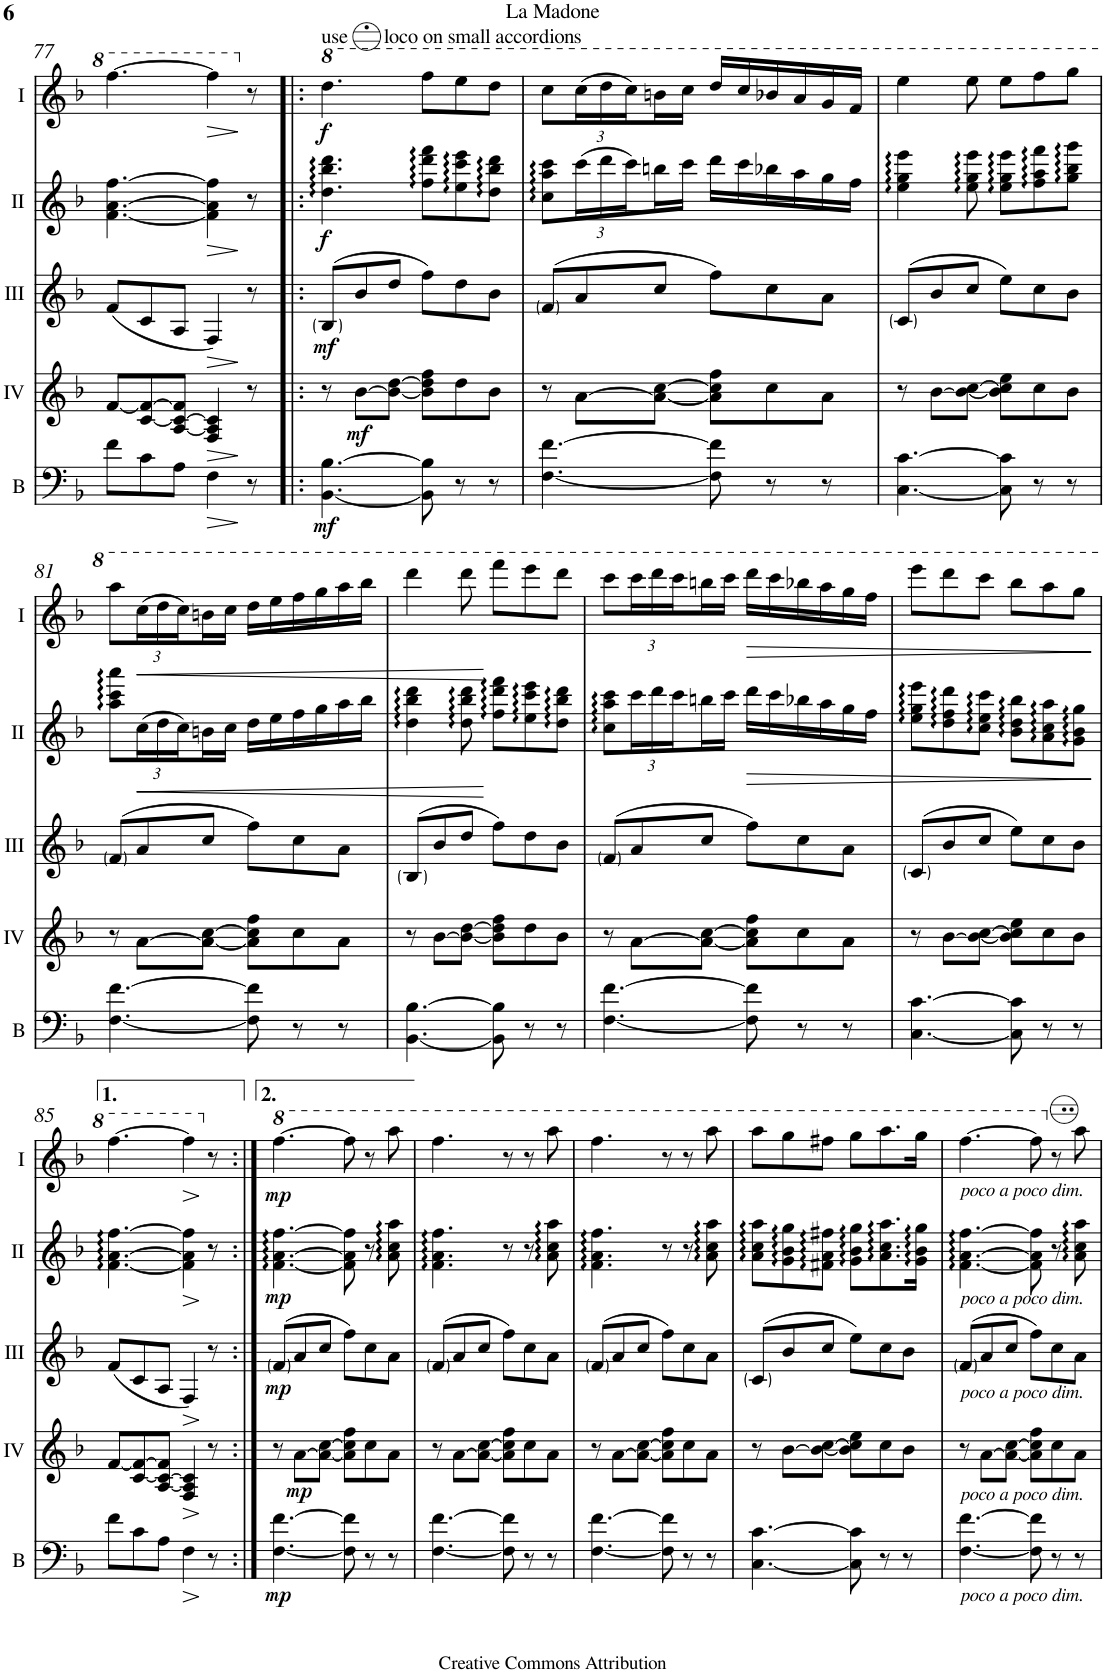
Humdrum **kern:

**kern	**dynam	**kern	**dynam	**kern	**dynam	**kern	**dynam	**kern	**dynam
*part5	*part5	*part4	*part4	*part3	*part3	*part2	*part2	*part1	*part1
*staff5	*staff5	*staff4	*staff4	*staff3	*staff3	*staff2	*staff2	*staff1	*staff1
*I"Bass	*	*I"Acc. 4	*	*I"Acc. 3	*	*I"Acc. 2	*	*I"Acc. 1	*
*I'B	*	*	*	*	*	*	*	*	*
!!LO:PB:g=z
*clefF4	*	*clefG2	*	*clefG2	*	*clefG2	*	*clefG2	*
*Trd7c12	*	*Trd7c12	*	*Trd7c12	*	*	*	*	*
*k[b-]	*	*k[b-]	*	*k[b-]	*	*k[b-]	*	*k[b-]	*
*M6/8	*	*M6/8	*	*M6/8	*	*M6/8	*	*M6/8	*
=77	=77	=77	=77	=77	=77	=77	=77	=77	=77
8f\L	.	[8f/L	.	(8f/L	.	[4.f\ [4.a\ [4.ff\	.	[4.fff\	.
8c\	.	[8c/ 8f/_	.	8c/	.	.	.	.	.
8A\J	.	[8A/ 8c/_ 8f/]J	.	8A/J	.	.	.	.	.
!	!LO:HP:b	!	!LO:HP:b	!	!LO:HP:b	!	!LO:HP:b	!	!LO:HP:b
4F\	>	4F/ 4A/] 4c/]	>	4F/)	>	4f\] 4a\] 4ff\]	>	4fff\]	>
8r	]	8r	]	8r	]	8r	]	8r	]
=78!|:	=78!|:	=78!|:	=78!|:	=78!|:	=78!|:	=78!|:	=78!|:	=78!|:	=78!|:
*	*	*	*	*	*	*	*	*8va	*
!	!	!	!	!	!	!	!	!LO:TX:a:t=use       loco on small accordions	!
!	!LO:DY:b	!	!	!	!LO:DY:b	!	!LO:DY:b	!	!LO:DY:b
[4.BB-\ [4.B-\	mf	8r	.	(8B-/L	mf	4.dd\ 4.bb-\ 4.ddd\	f	4.ddd\	f
!	!	!	!LO:DY:b	!	!	!	!	!	!
.	.	[8b-\L	mf	8b-/	.	.	.	.	.
.	.	8b-\_ [8dd\J	.	8dd/J	.	.	.	.	.
8BB-\] 8B-\]	.	8b-\] 8dd\] 8ff\L	.	8ff\L)	.	8ff\ 8ddd\ 8fff\L	.	8fff\L	.
8r	.	8dd\	.	8dd\	.	8ee\ 8ccc\ 8eee\	.	8eee\	.
8r	.	8b-\J	.	8b-\J	.	8dd\ 8bb-\ 8ddd\J	.	8ddd\J	.
=79	=79	=79	=79	=79	=79	=79	=79	=79	=79
[4.F\ [4.f\	.	8r	.	(8f/L	.	8cc\ 8aa\ 8ccc\L	.	8ccc\L	.
*	*	*	*	*	*	*Xbrackettup	*	*Xbrackettup	*
.	.	[8a\L	.	8a/	.	(24ccc\L	.	(24ccc\L	.
.	.	.	.	.	.	24ddd\	.	24ddd\	.
.	.	.	.	.	.	24ccc\)	.	24ccc\)	.
.	.	8a\_ [8cc\J	.	8cc/J	.	16bbn\	.	16bbn\	.
.	.	.	.	.	.	16ccc\JJ	.	16ccc\JJ	.
8F\] 8f\]	.	8a\] 8cc\] 8ff\L	.	8ff\L)	.	16ddd\LL	.	16ddd/LL	.
.	.	.	.	.	.	16ccc\	.	16ccc/	.
8r	.	8cc\	.	8cc\	.	16bb-X\	.	16bb-X/	.
.	.	.	.	.	.	16aa\	.	16aa/	.
8r	.	8a\J	.	8a\J	.	16gg\	.	16gg/	.
.	.	.	.	.	.	16ff\JJ	.	16ff/JJ	.
=80	=80	=80	=80	=80	=80	=80	=80	=80	=80
[4.C\ [4.c\	.	8r	.	(8c/L	.	4ee\ 4gg\ 4eee\	.	4eee\	.
.	.	[8b-\L	.	8b-/	.	.	.	.	.
.	.	8b-\_ [8cc\J	.	8cc/J	.	8ee\ 8gg\ 8eee\	.	8eee\	.
8C\] 8c\]	.	8b-\] 8cc\] 8ee\L	.	8ee\L)	.	8ee\ 8gg\ 8eee\L	.	8eee\L	.
8r	.	8cc\	.	8cc\	.	8ff\ 8aa\ 8fff\	.	8fff\	.
8r	.	8b-\J	.	8b-\J	.	8gg\ 8bb-\ 8ggg\J	.	8ggg\J	.
!!LO:LB:g=z
=81	=81	=81	=81	=81	=81	=81	=81	=81	=81
[4.F\ [4.f\	.	8r	.	(8f/L	.	8aa\ 8ccc\ 8aaa\L	.	8aaa\L	.
!	!	!	!	!	!	!	!LO:HP:b	!	!LO:HP:b
.	.	[8a\L	.	8a/	.	(24cc\L	<	(24ccc\L	<
.	.	.	.	.	.	24dd\	.	24ddd\	.
.	.	.	.	.	.	24cc\)	.	24ccc\)	.
.	.	8a\_ [8cc\J	.	8cc/J	.	16bn\	.	16bbn\	.
.	.	.	.	.	.	16cc\JJ	.	16ccc\JJ	.
8F\] 8f\]	.	8a\] 8cc\] 8ff\L	.	8ff\L)	.	16dd\LL	.	16ddd\LL	.
.	.	.	.	.	.	16ee\	.	16eee\	.
8r	.	8cc\	.	8cc\	.	16ff\	.	16fff\	.
.	.	.	.	.	.	16gg\	.	16ggg\	.
8r	.	8a\J	.	8a\J	.	16aa\	.	16aaa\	.
.	.	.	.	.	.	16bb-\JJ	.	16bbb-\JJ	.
=82	=82	=82	=82	=82	=82	=82	=82	=82	=82
[4.BB-\ [4.B-\	.	8r	.	(8B-/L	.	4dd\ 4bb-\ 4ddd\	.	4dddd\	.
.	.	[8b-\L	.	8b-/	.	.	.	.	.
.	.	8b-\_ [8dd\J	.	8dd/J	.	8dd\ 8bb-\ 8ddd\	.	8dddd\	.
8BB-\] 8B-\]	.	8b-\] 8dd\] 8ff\L	.	8ff\L)	.	8ff\ 8ddd\ 8fff\L	[	8ffff\L	[
8r	.	8dd\	.	8dd\	.	8ee\ 8ccc\ 8eee\	.	8eeee\	.
8r	.	8b-\J	.	8b-\J	.	8dd\ 8bb-\ 8ddd\J	.	8dddd\J	.
=83	=83	=83	=83	=83	=83	=83	=83	=83	=83
[4.F\ [4.f\	.	8r	.	(8f/L	.	8cc\ 8aa\ 8ccc\L	.	8cccc\L	.
.	.	[8a\L	.	8a/	.	24ccc\L	.	24cccc\L	.
.	.	.	.	.	.	24ddd\	.	24dddd\	.
.	.	.	.	.	.	24ccc\	.	24cccc\	.
.	.	8a\_ [8cc\J	.	8cc/J	.	16bbn\	.	16bbbn\	.
.	.	.	.	.	.	16ccc\JJ	.	16cccc\JJ	.
!	!	!	!	!	!	!	!LO:HP:b	!	!LO:HP:b
8F\] 8f\]	.	8a\] 8cc\] 8ff\L	.	8ff\L)	.	16ddd\LL	>	16dddd\LL	>
.	.	.	.	.	.	16ccc\	.	16cccc\	.
8r	.	8cc\	.	8cc\	.	16bb-X\	.	16bbb-X\	.
.	.	.	.	.	.	16aa\	.	16aaa\	.
8r	.	8a\J	.	8a\J	.	16gg\	.	16ggg\	.
.	.	.	.	.	.	16ff\JJ	.	16fff\JJ	.
=84	=84	=84	=84	=84	=84	=84	=84	=84	=84
[4.C\ [4.c\	.	8r	.	(8c/L	.	8ee\ 8gg\ 8eee\L	.	8eeee\L	.
.	.	[8b-\L	.	8b-/	.	8dd\ 8ff\ 8ddd\	.	8dddd\	.
.	.	8b-\_ [8cc\J	.	8cc/J	.	8cc\ 8ee\ 8ccc\J	.	8cccc\J	.
8C\] 8c\]	.	8b-\] 8cc\] 8ee\L	.	8ee\L)	.	8b-\ 8dd\ 8bb-\L	.	8bbb-\L	.
8r	.	8cc\	.	8cc\	.	8a\ 8cc\ 8aa\	.	8aaa\	.
8r	.	8b-\J	.	8b-\J	.	8g\ 8b-\ 8gg\J	.	8ggg\J	.
.	.	.	.	.	.	.	]	.	]
!!LO:LB:g=z
=85	=85	=85	=85	=85	=85	=85	=85	=85	=85
8f\L	.	[8f/L	.	(8f/L	.	[4.f\ [4.a\ [4.ff\	.	[4.fff\	.
8c\	.	[8c/ 8f/_	.	8c/	.	.	.	.	.
8A\J	.	[8A/ 8c/_ 8f/]J	.	8A/J	.	.	.	.	.
!	!LO:HP:b	!	!LO:HP:b	!	!LO:HP:b	!	!LO:HP:b	!	!LO:HP:b
4F\	>	4F/ 4A/] 4c/]	>	4F/)	>	4f\] 4a\] 4ff\]	>	4fff\]	>
*	*	*	*	*	*	*	*	*X8va	*
8r	]	8r	]	8r	]	8r	]	8r	]
=86:|!	=86:|!	=86:|!	=86:|!	=86:|!	=86:|!	=86:|!	=86:|!	=86:|!	=86:|!
*	*	*	*	*	*	*	*	*8va	*
!	!LO:DY:b	!	!	!	!LO:DY:b	!	!LO:DY:b	!	!LO:DY:b
[4.F\ [4.f\	mp	8r	.	(8f/L	mp	[4.f\ [4.a\ [4.ff\	mp	[4.fff\	mp
!	!	!	!LO:DY:b	!	!	!	!	!	!
.	.	[8a\L	mp	8a/	.	.	.	.	.
.	.	8a\_ [8cc\J	.	8cc/J	.	.	.	.	.
8F\] 8f\]	.	8a\] 8cc\] 8ff\L	.	8ff\L)	.	8f\] 8a\] 8ff\]	.	8fff\]	.
8r	.	8cc\	.	8cc\	.	8r	.	8r	.
8r	.	8a\J	.	8a\J	.	8a\ 8cc\ 8aa\	.	8aaa\	.
=87	=87	=87	=87	=87	=87	=87	=87	=87	=87
[4.F\ [4.f\	.	8r	.	(8f/L	.	4.f\ 4.a\ 4.ff\	.	4.fff\	.
.	.	[8a\L	.	8a/	.	.	.	.	.
.	.	8a\_ [8cc\J	.	8cc/J	.	.	.	.	.
8F\] 8f\]	.	8a\] 8cc\] 8ff\L	.	8ff\L)	.	8r	.	8r	.
8r	.	8cc\	.	8cc\	.	8r	.	8r	.
8r	.	8a\J	.	8a\J	.	8a\ 8cc\ 8aa\	.	8aaa\	.
=88	=88	=88	=88	=88	=88	=88	=88	=88	=88
[4.F\ [4.f\	.	8r	.	(8f/L	.	4.f\ 4.a\ 4.ff\	.	4.fff\	.
.	.	[8a\L	.	8a/	.	.	.	.	.
.	.	8a\_ [8cc\J	.	8cc/J	.	.	.	.	.
8F\] 8f\]	.	8a\] 8cc\] 8ff\L	.	8ff\L)	.	8r	.	8r	.
8r	.	8cc\	.	8cc\	.	8r	.	8r	.
8r	.	8a\J	.	8a\J	.	8a\ 8cc\ 8aa\	.	8aaa\	.
=89	=89	=89	=89	=89	=89	=89	=89	=89	=89
[4.C\ [4.c\	.	8r	.	(8c/L	.	8a\ 8cc\ 8aa\L	.	8aaa\L	.
.	.	[8b-\L	.	8b-/	.	8g\ 8b-\ 8gg\	.	8ggg\	.
.	.	8b-\_ [8cc\J	.	8cc/J	.	8f#X\ 8a\ 8ff#X\J	.	8fff#X\J	.
8C\] 8c\]	.	8b-\] 8cc\] 8ee\L	.	8ee\L)	.	8g\ 8b-\ 8gg\L	.	8ggg\L	.
8r	.	8cc\	.	8cc\	.	8.a\ 8.cc\ 8.aa\	.	8.aaa\	.
8r	.	8b-\J	.	8b-\J	.	.	.	.	.
.	.	.	.	.	.	16g\ 16b-\ 16gg\Jk	.	16ggg\Jk	.
=90	=90	=90	=90	=90	=90	=90	=90	=90	=90
!	!	!	!	!	!	!	!	!LO:TX:b:i:t=poco a poco dim.	!
!	!	!	!	!	!	!LO:TX:b:i:t=poco a poco dim.	!	!	!
!	!	!	!	!LO:TX:b:i:t=poco a poco dim.	!	!	!	!	!
!	!	!LO:TX:b:i:t=poco a poco dim.	!	!	!	!	!	!	!
!LO:TX:b:i:t=poco a poco dim.	!	!	!	!	!	!	!	!	!
[4.F\ [4.f\	.	8r	.	(8f/L	.	[4.f\ [4.a\ [4.ff\	.	[4.fff\	.
.	.	[8a\L	.	8a/	.	.	.	.	.
.	.	8a\_ [8cc\J	.	8cc/J	.	.	.	.	.
8F\] 8f\]	.	8a\] 8cc\] 8ff\L	.	8ff\L)	.	8f\] 8a\] 8ff\]	.	8fff\]	.
*	*	*	*	*	*	*	*	*X8va	*
8r	.	8cc\	.	8cc\	.	8r	.	8r	.
8r	.	8a\J	.	8a\J	.	8a\ 8cc\ 8aa\	.	8aa\	.
=	=	=	=	=	=	=	=	=	=
*-	*-	*-	*-	*-	*-	*-	*-	*-	*-
